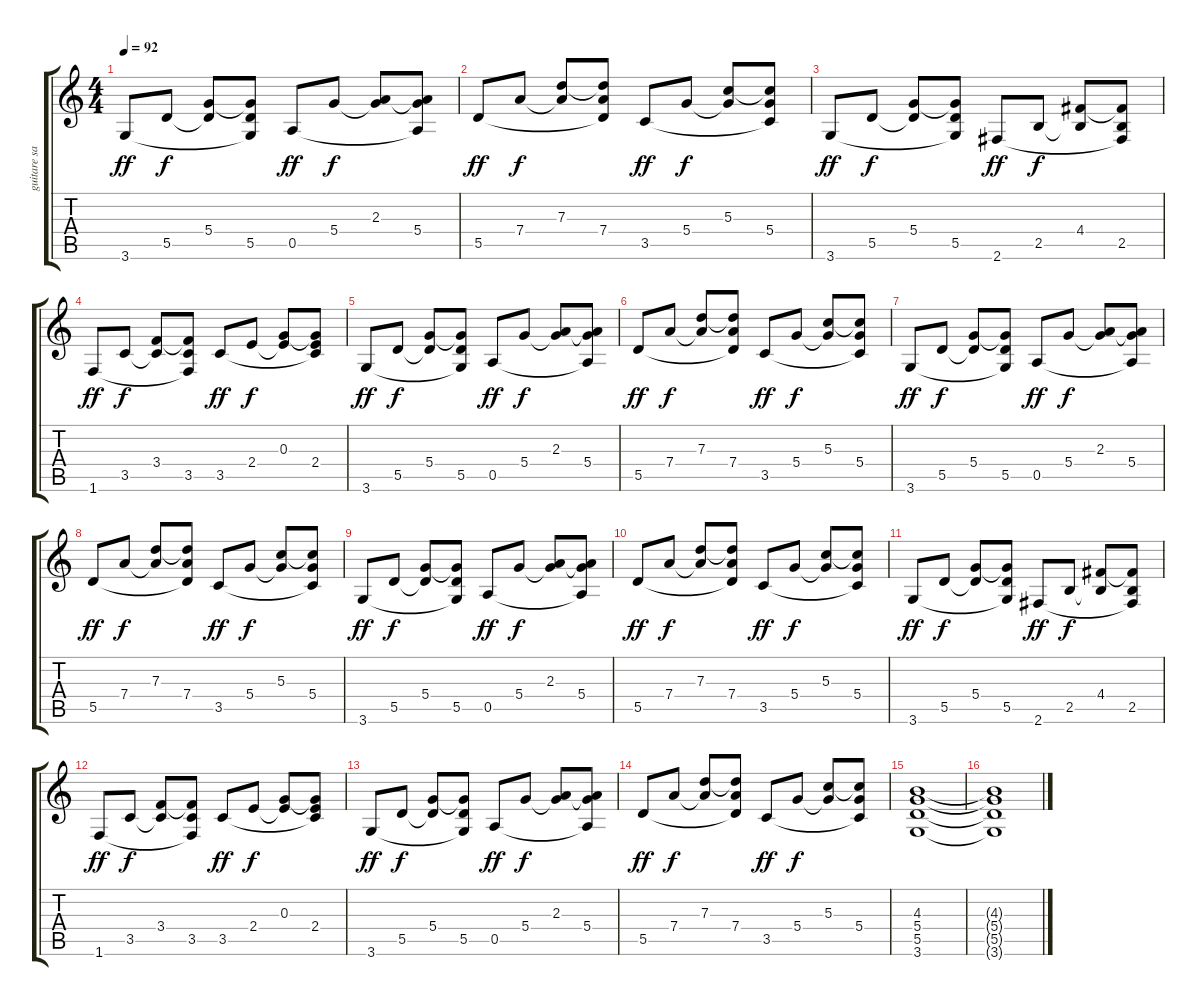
\track ("guitare saturée" "guitare sa") {instrument overdrivenguitar}
\staff {score tabs}
\tuning (E4 B3 G3 D3 A2 E2) {hide}
\ts (4 4)
\tempo 92
\clef g2
\ks c
3.6.8{dy ff} 5.5.8{dy f} (5.4 5.5{t}).8 (5.4{t} 5.5 3.6{t}).8 0.5.8{dy ff} 5.4.8{dy f} (2.3 5.4{t}).8 (2.3{t} 5.4 0.5{t}).8 |
5.5.8{dy ff} 7.4.8{dy f} (7.3 7.4{t}).8 (7.3{t} 7.4 5.5{t}).8 3.5.8{dy ff} 5.4.8{dy f} (5.3 5.4{t}).8 (5.3{t} 5.4 3.5{t}).8 |
3.6.8{dy ff} 5.5.8{dy f} (5.4 5.5{t}).8 (5.4{t} 5.5 3.6{t}).8 2.6.8{dy ff} 2.5.8{dy f} (4.4 2.5{t}).8 (4.4{t} 2.5 2.6{t}).8 |
1.6.8{dy ff} 3.5.8{dy f} (3.4 3.5{t}).8 (3.4{t} 3.5 1.6{t}).8 3.5.8{dy ff} 2.4.8{dy f} (0.3 2.4{t}).8 (0.3{t} 2.4 3.5{t}).8 |
3.6.8{dy ff} 5.5.8{dy f} (5.4 5.5{t}).8 (5.4{t} 5.5 3.6{t}).8 0.5.8{dy ff} 5.4.8{dy f} (2.3 5.4{t}).8 (2.3{t} 5.4 0.5{t}).8 |
5.5.8{dy ff} 7.4.8{dy f} (7.3 7.4{t}).8 (7.3{t} 7.4 5.5{t}).8 3.5.8{dy ff} 5.4.8{dy f} (5.3 5.4{t}).8 (5.3{t} 5.4 3.5{t}).8 |
3.6.8{dy ff} 5.5.8{dy f} (5.4 5.5{t}).8 (5.4{t} 5.5 3.6{t}).8 0.5.8{dy ff} 5.4.8{dy f} (2.3 5.4{t}).8 (2.3{t} 5.4 0.5{t}).8 |
5.5.8{dy ff} 7.4.8{dy f} (7.3 7.4{t}).8 (7.3{t} 7.4 5.5{t}).8 3.5.8{dy ff} 5.4.8{dy f} (5.3 5.4{t}).8 (5.3{t} 5.4 3.5{t}).8 |
3.6.8{dy ff} 5.5.8{dy f} (5.4 5.5{t}).8 (5.4{t} 5.5 3.6{t}).8 0.5.8{dy ff} 5.4.8{dy f} (2.3 5.4{t}).8 (2.3{t} 5.4 0.5{t}).8 |
5.5.8{dy ff} 7.4.8{dy f} (7.3 7.4{t}).8 (7.3{t} 7.4 5.5{t}).8 3.5.8{dy ff} 5.4.8{dy f} (5.3 5.4{t}).8 (5.3{t} 5.4 3.5{t}).8 |
3.6.8{dy ff} 5.5.8{dy f} (5.4 5.5{t}).8 (5.4{t} 5.5 3.6{t}).8 2.6.8{dy ff} 2.5.8{dy f} (4.4 2.5{t}).8 (4.4{t} 2.5 2.6{t}).8 |
1.6.8{dy ff} 3.5.8{dy f} (3.4 3.5{t}).8 (3.4{t} 3.5 1.6{t}).8 3.5.8{dy ff} 2.4.8{dy f} (0.3 2.4{t}).8 (0.3{t} 2.4 3.5{t}).8 |
3.6.8{dy ff} 5.5.8{dy f} (5.4 5.5{t}).8 (5.4{t} 5.5 3.6{t}).8 0.5.8{dy ff} 5.4.8{dy f} (2.3 5.4{t}).8 (2.3{t} 5.4 0.5{t}).8 |
5.5.8{dy ff} 7.4.8{dy f} (7.3 7.4{t}).8 (7.3{t} 7.4 5.5{t}).8 3.5.8{dy ff} 5.4.8{dy f} (5.3 5.4{t}).8 (5.3{t} 5.4 3.5{t}).8 |
(4.3 5.4 5.5 3.6).1 |
(4.3{t} 5.4{t} 5.5{t} 3.6{t}).1
